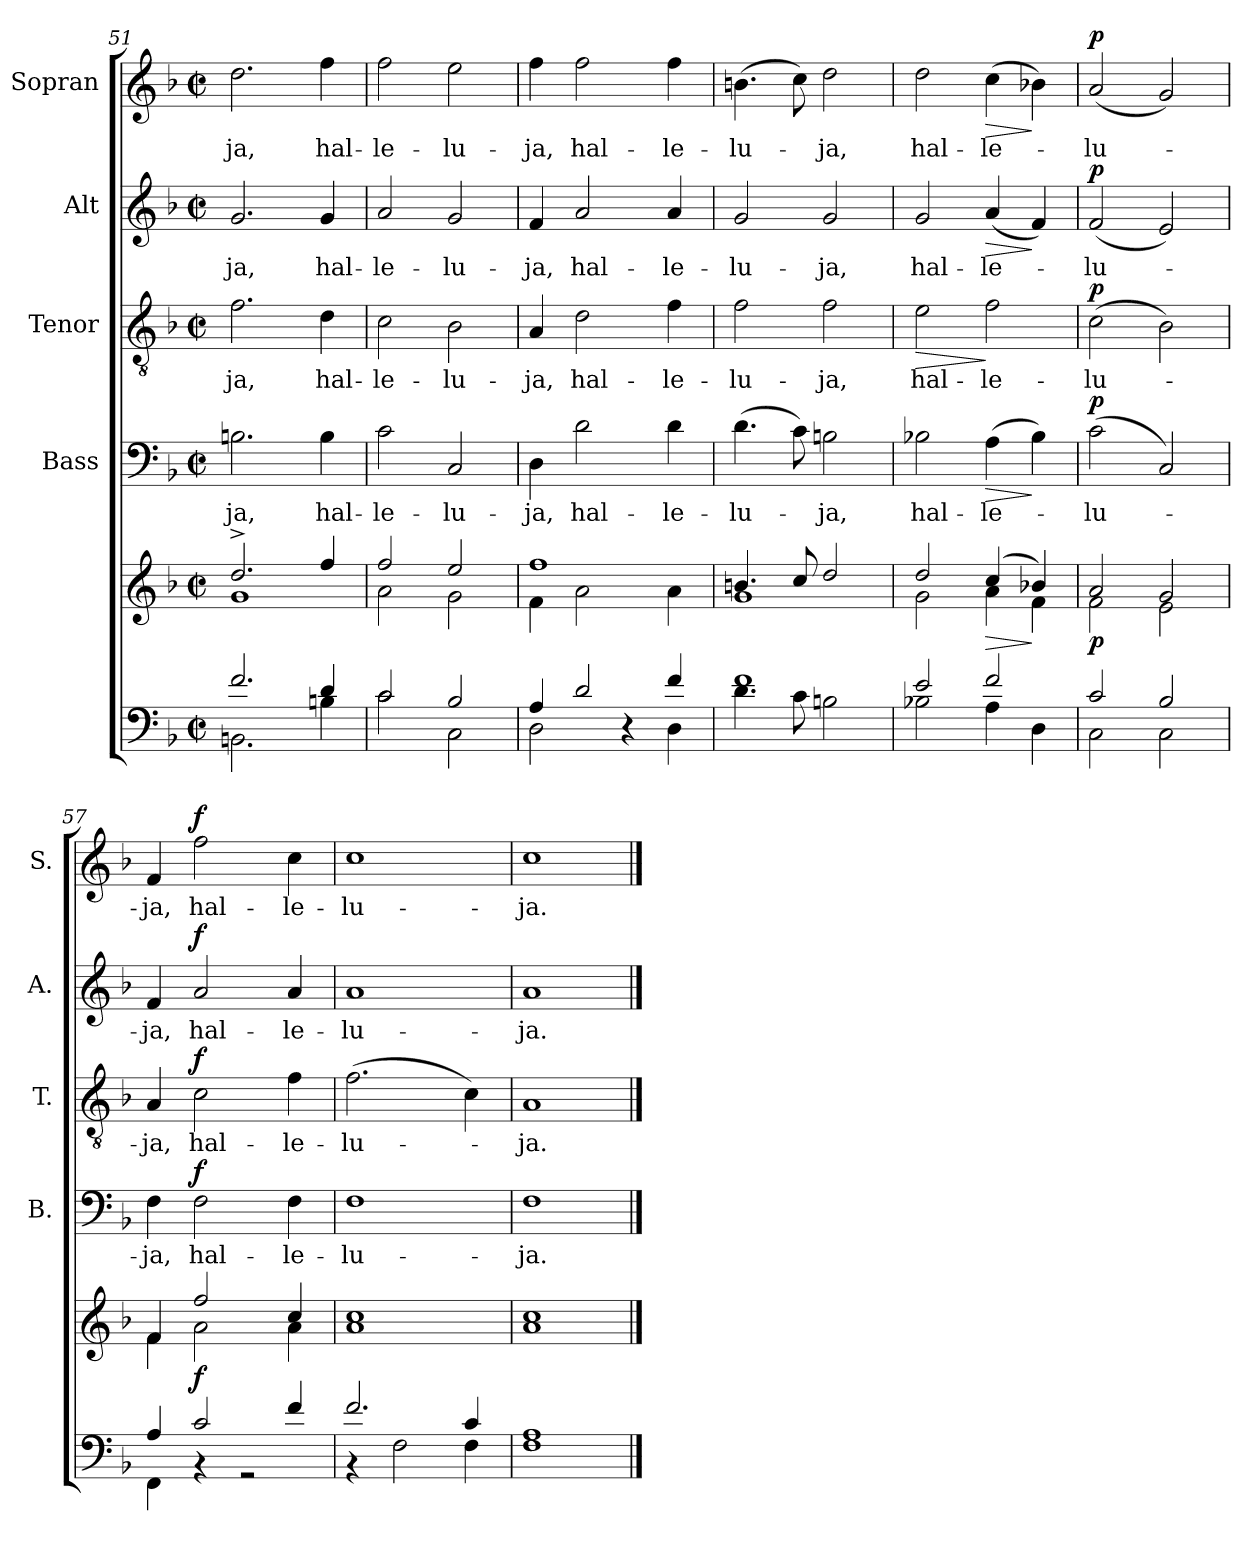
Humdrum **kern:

**kern	**kern	**dynam	**kern	**text	**dynam	**kern	**text	**dynam	**kern	**text	**dynam	**kern	**text	**dynam
*part5	*part5	*part5	*part4	*part4	*part4	*part3	*part3	*part3	*part2	*part2	*part2	*part1	*part1	*part1
*staff6	*staff5	*staff5/6	*staff4	*staff4	*staff4	*staff3	*staff3	*staff3	*staff2	*staff2	*staff2	*staff1	*staff1	*staff1
*	*	*	*I"Bass	*	*	*I"Tenor	*	*	*I"Alt	*	*	*I"Sopran	*	*
*	*	*	*I'B.	*	*	*I'T.	*	*	*I'A.	*	*	*I'S.	*	*
*clefF4	*clefG2	*	*clefF4	*	*	*clefGv2	*	*	*clefG2	*	*	*clefG2	*	*
*k[b-]	*k[b-]	*	*k[b-]	*	*	*k[b-]	*	*	*k[b-]	*	*	*k[b-]	*	*
*F:	*F:	*	*F:	*	*	*F:	*	*	*F:	*	*	*F:	*	*
*M2/2	*M2/2	*	*M2/2	*	*	*M2/2	*	*	*M2/2	*	*	*M2/2	*	*
*met(c|)	*met(c|)	*	*met(c|)	*	*	*met(c|)	*	*	*met(c|)	*	*	*met(c|)	*	*
=51	=51	=51	=51	=51	=51	=51	=51	=51	=51	=51	=51	=51	=51	=51
*^	*^	*	*	*	*	*	*	*	*	*	*	*	*	*
!	!	!	!	!	!	!LO:LY:b	!	!	!LO:LY:b	!	!	!LO:LY:b	!	!	!LO:LY:b	!
2.f/	2.BBn\	2.dd^>/	1g	.	2.Bn\	-ja,	.	2.f\	-ja,	.	2.g/	-ja,	.	2.dd\	-ja,	.
!	!	!	!	!	!	!LO:LY:b	!	!	!LO:LY:b	!	!	!LO:LY:b	!	!	!LO:LY:b	!
4d/	4Bn\	4ff/	.	.	4B\	hal-	.	4d\	hal-	.	4g/	hal-	.	4ff\	hal-	.
=52	=52	=52	=52	=52	=52	=52	=52	=52	=52	=52	=52	=52	=52	=52	=52	=52
!	!	!	!	!	!	!LO:LY:b	!	!	!LO:LY:b	!	!	!LO:LY:b	!	!	!LO:LY:b	!
2c/	2c\	2ff/	2a\	.	2c\	-le-	.	2c\	-le-	.	2a/	-le-	.	2ff\	-le-	.
!	!	!	!	!	!	!LO:LY:b	!	!	!LO:LY:b	!	!	!LO:LY:b	!	!	!LO:LY:b	!
2B-/	2C\	2ee/	2g\	.	2C/	-lu-	.	2B-\	-lu-	.	2g/	-lu-	.	2ee\	-lu-	.
=53	=53	=53	=53	=53	=53	=53	=53	=53	=53	=53	=53	=53	=53	=53	=53	=53
!	!	!	!	!	!	!LO:LY:b	!	!	!LO:LY:b	!	!	!LO:LY:b	!	!	!LO:LY:b	!
4A/	2D\	1ff	4f\	.	4D\	-ja,	.	4A/	-ja,	.	4f/	-ja,	.	4ff\	-ja,	.
!	!	!	!	!	!	!LO:LY:b	!	!	!LO:LY:b	!	!	!LO:LY:b	!	!	!LO:LY:b	!
2d/	.	.	2a\	.	2d\	hal-	.	2d\	hal-	.	2a/	hal-	.	2ff\	hal-	.
.	4rC	.	.	.	.	.	.	.	.	.	.	.	.	.	.	.
!	!	!	!	!	!	!LO:LY:b	!	!	!LO:LY:b	!	!	!LO:LY:b	!	!	!LO:LY:b	!
4f/	4D\	.	4a\	.	4d\	-le-	.	4f\	-le-	.	4a/	-le-	.	4ff\	-le-	.
=54	=54	=54	=54	=54	=54	=54	=54	=54	=54	=54	=54	=54	=54	=54	=54	=54
!	!	!	!	!	!	!LO:LY:b	!	!	!LO:LY:b	!	!	!LO:LY:b	!	!	!LO:LY:b	!
1f	4.d\	4.bn/	1g	.	(>4.d\	-lu-	.	2f\	-lu-	.	2g/	-lu-	.	(>4.bn\	-lu-	.
.	8c\	8cc/	.	.	8c\)	.	.	.	.	.	.	.	.	8cc\)	.	.
!	!	!	!	!	!	!LO:LY:b	!	!	!LO:LY:b	!	!	!LO:LY:b	!	!	!LO:LY:b	!
.	2Bn\	2dd/	.	.	2Bn\	-ja,	.	2f\	-ja,	.	2g/	-ja,	.	2dd\	-ja,	.
=55	=55	=55	=55	=55	=55	=55	=55	=55	=55	=55	=55	=55	=55	=55	=55	=55
!	!	!	!	!	!	!LO:LY:b	!	!	!LO:LY:b	!LO:HP:b	!	!LO:LY:b	!	!	!LO:LY:b	!
2e/	2B-X\	2dd/	2g\	.	2B-X\	hal-	.	2e\	hal-	>	2g/	hal-	.	2dd\	hal-	.
!	!	!	!	!LO:HP:b	!	!LO:LY:b	!LO:HP:b	!	!LO:LY:b	!	!	!LO:LY:b	!LO:HP:b	!	!LO:LY:b	!LO:HP:b
2f/	4A\	(4cc/	4a\	>	(>4A\	-le-	>	2f\	-le-	]	(<4a/	-le-	>	(>4cc\	-le-	>
.	4D\	4b-X/)	4f\	]	4B-\)	.	]	.	.	.	4f/)	.	]	4b-X\)	.	]
=56	=56	=56	=56	=56	=56	=56	=56	=56	=56	=56	=56	=56	=56	=56	=56	=56
!	!	!	!	!LO:DY:b	!	!LO:LY:b	!LO:DY:a	!	!LO:LY:b	!LO:DY:a	!	!LO:LY:b	!LO:DY:a	!	!LO:LY:b	!LO:DY:a
2c/	2C\	2a/	2f\	p	(>2c\	-lu-	p	(>2c\	-lu-	p	(<2f/	-lu-	p	(<2a/	-lu-	p
2B-/	2C\	2g/	2e\	.	2C/)	.	.	2B-\)	.	.	2e/)	.	.	2g/)	.	.
=57	=57	=57	=57	=57	=57	=57	=57	=57	=57	=57	=57	=57	=57	=57	=57	=57
!	!	!	!	!	!	!LO:LY:b	!	!	!LO:LY:b	!	!	!LO:LY:b	!	!	!LO:LY:b	!
4A/	4FF\	4f/	4f\	.	4F\	-ja,	.	4A/	-ja,	.	4f/	-ja,	.	4f/	-ja,	.
!	!	!	!	!LO:DY:b	!	!LO:LY:b	!LO:DY:a	!	!LO:LY:b	!LO:DY:a	!	!LO:LY:b	!LO:DY:a	!	!LO:LY:b	!LO:DY:a
2c/	4rAA	2ff/	2a\	f	2F\	hal-	f	2c\	hal-	f	2a/	hal-	f	2ff\	hal-	f
.	2rGG	.	.	.	.	.	.	.	.	.	.	.	.	.	.	.
!	!	!	!	!	!	!LO:LY:b	!	!	!LO:LY:b	!	!	!LO:LY:b	!	!	!LO:LY:b	!
4f/	.	4cc/	4a\	.	4F\	-le-	.	4f\	-le-	.	4a/	-le-	.	4cc\	-le-	.
=58	=58	=58	=58	=58	=58	=58	=58	=58	=58	=58	=58	=58	=58	=58	=58	=58
!	!	!	!	!	!	!LO:LY:b	!	!	!LO:LY:b	!	!	!LO:LY:b	!	!	!LO:LY:b	!
2.f/	4rBB	1cc	1a	.	1F	-lu-	.	(>2.f\	-lu-	.	1a	-lu-	.	1cc	-lu-	.
.	2F\	.	.	.	.	.	.	.	.	.	.	.	.	.	.	.
4c/	4F\	.	.	.	.	.	.	4c\)	.	.	.	.	.	.	.	.
=59	=59	=59	=59	=59	=59	=59	=59	=59	=59	=59	=59	=59	=59	=59	=59	=59
!	!	!	!	!	!	!LO:LY:b	!	!	!LO:LY:b	!	!	!LO:LY:b	!	!	!LO:LY:b	!
1A	1F	1cc	1a	.	1F	-ja.	.	1A	-ja.	.	1a	-ja.	.	1cc	-ja.	.
*v	*v	*	*	*	*	*	*	*	*	*	*	*	*	*	*	*
*	*v	*v	*	*	*	*	*	*	*	*	*	*	*	*	*
==	==	==	==	==	==	==	==	==	==	==	==	==	==	==
*-	*-	*-	*-	*-	*-	*-	*-	*-	*-	*-	*-	*-	*-	*-
